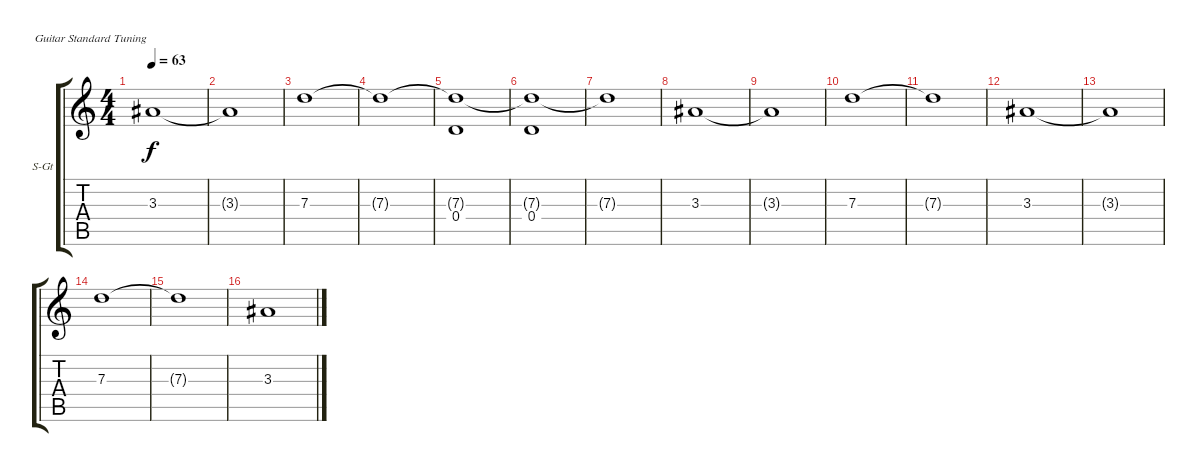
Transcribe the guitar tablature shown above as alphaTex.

\bracketExtendMode groupsimilarinstruments
\firstSystemTrackNameOrientation horizontal
\otherSystemsTrackNameOrientation horizontal
\track ("Back" "S-Gt") {instrument stringensemble2}
\staff {score tabs}
\tuning (E4 B3 G3 D3 A2 E2)
\displaytranspose 12
\ts (4 4)
\tempo 63
\clef g2
\ks c
3.3.1{dy f} |
3.3{t}.1 |
7.3.1 |
7.3{t}.1 |
(0.4 7.3{t}).1 |
(0.4 7.3{t}).1 |
7.3{t}.1 |
3.3.1 |
3.3{t}.1 |
7.3.1 |
7.3{t}.1 |
3.3.1 |
3.3{t}.1 |
7.3.1 |
7.3{t}.1 |
3.3.1
